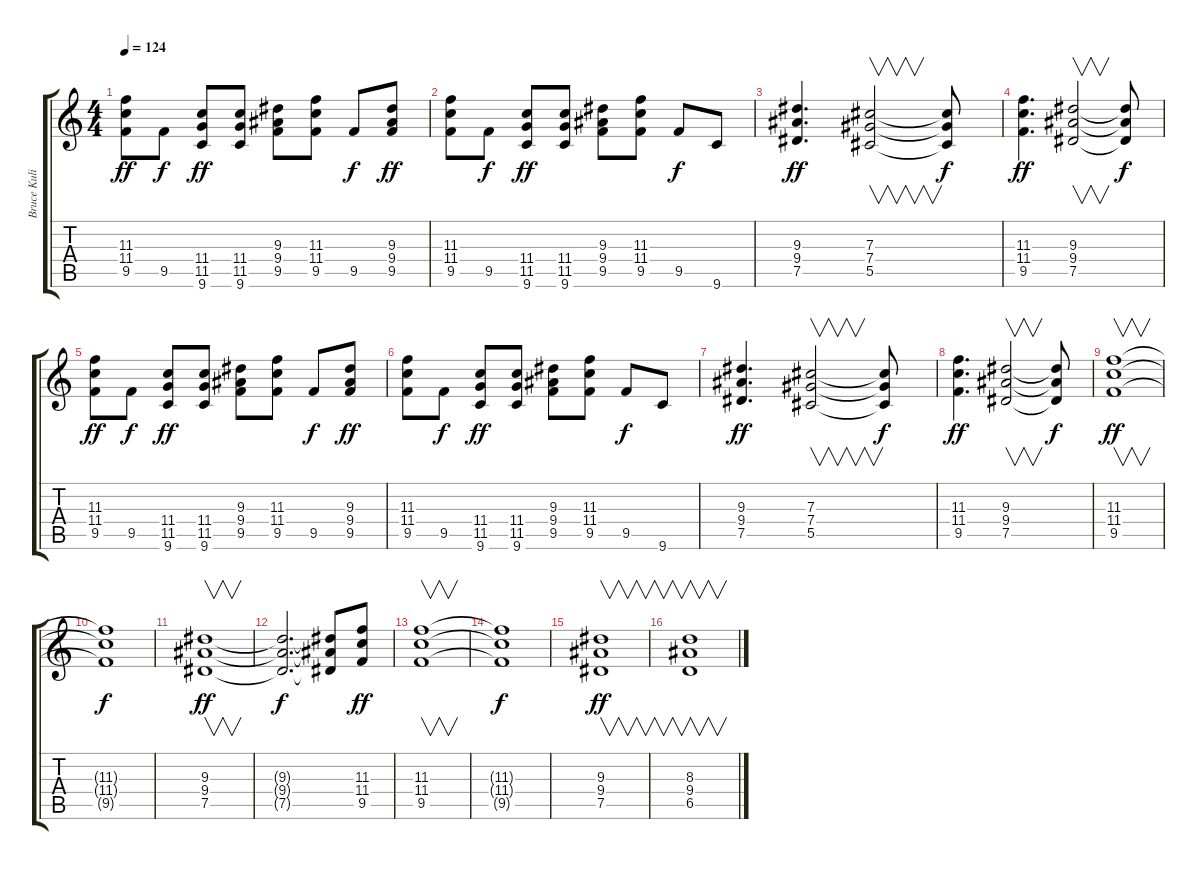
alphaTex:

\track ("Bruce Kulick" "Bruce Kuli") {instrument distortionguitar}
\staff {score tabs}
\tuning (Eb4 Bb3 Gb3 Db3 Ab2 Eb2) {hide}
\ts (4 4)
\tempo 124
\clef g2
\ks c
(11.3 11.4 9.5).8{dy ff} 9.5.8{dy f} (11.4 11.5 9.6).8{dy ff} (11.4 11.5 9.6).8 (9.3 9.4 9.5).8 (11.3 11.4 9.5).8 9.5.8{dy f} (9.3 9.4 9.5).8{dy ff} |
(11.3 11.4 9.5).8 9.5.8{dy f} (11.4 11.5 9.6).8{dy ff} (11.4 11.5 9.6).8 (9.3 9.4 9.5).8 (11.3 11.4 9.5).8 9.5.8{dy f} 9.6.8 |
(9.3 9.4 7.5).4{d dy ff} (7.3 7.4 5.5).2{v} (7.3{t} 7.4{t} 5.5{t}).8{dy f} |
(11.3 11.4 9.5).4{d dy ff} (9.3 9.4 7.5).2{v} (9.3{t} 9.4{t} 7.5{t}).8{dy f} |
(11.3 11.4 9.5).8{dy ff} 9.5.8{dy f} (11.4 11.5 9.6).8{dy ff} (11.4 11.5 9.6).8 (9.3 9.4 9.5).8 (11.3 11.4 9.5).8 9.5.8{dy f} (9.3 9.4 9.5).8{dy ff} |
(11.3 11.4 9.5).8 9.5.8{dy f} (11.4 11.5 9.6).8{dy ff} (11.4 11.5 9.6).8 (9.3 9.4 9.5).8 (11.3 11.4 9.5).8 9.5.8{dy f} 9.6.8 |
(9.3 9.4 7.5).4{d dy ff} (7.3 7.4 5.5).2{v} (7.3{t} 7.4{t} 5.5{t}).8{dy f} |
(11.3 11.4 9.5).4{d dy ff} (9.3 9.4 7.5).2{v} (9.3{t} 9.4{t} 7.5{t}).8{dy f} |
(11.3 11.4 9.5).1{v dy ff} |
(11.3{t} 11.4{t} 9.5{t}).1{dy f} |
(9.3 9.4 7.5).1{v dy ff} |
(9.3{t} 9.4{t} 7.5{t}).2{d dy f} (9.3{t} 9.4{t} 7.5{t}).8 (11.3 11.4 9.5).8{dy ff} |
(11.3 11.4 9.5).1{v} |
(11.3{t} 11.4{t} 9.5{t}).1{dy f} |
(9.3 9.4 7.5).1{v dy ff} |
(8.3 9.4 6.5).1{v}
